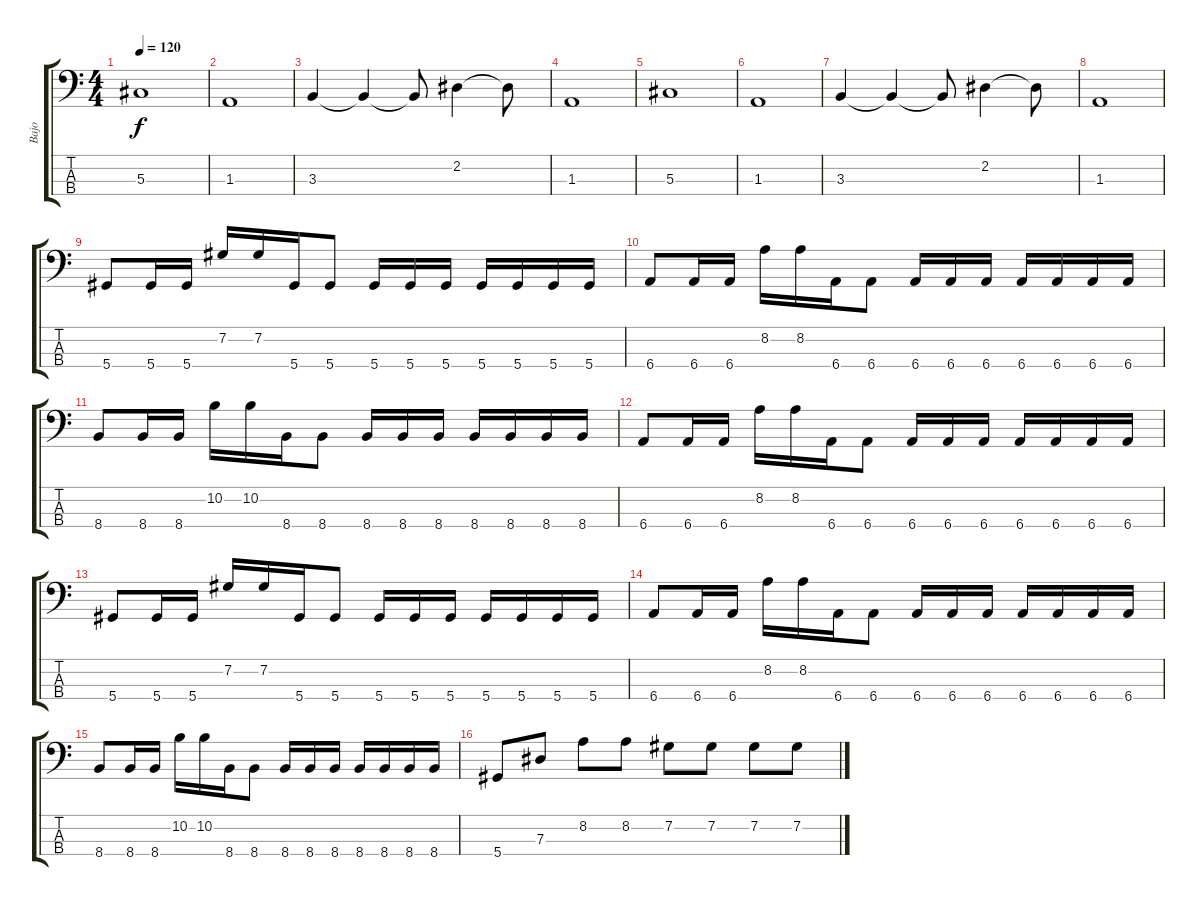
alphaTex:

\track ("Bajo" "Bajo") {instrument electricbassfinger}
\staff {score tabs}
\tuning (Gb2 Db2 Ab1 Eb1) {hide}
\ts (4 4)
\tempo 120
\clef f4
\ks c
5.3.1{dy f} |
1.3.1 |
3.3.4 3.3{t}.4 3.3{t}.8 2.2.4 2.2{t}.8 |
1.3.1 |
5.3.1 |
1.3.1 |
3.3.4 3.3{t}.4 3.3{t}.8 2.2.4 2.2{t}.8 |
1.3.1 |
5.4.8 5.4.16 5.4.16 7.2.16 7.2.16 5.4.16 5.4.8 5.4.16 5.4.16 5.4.16 5.4.16 5.4.16 5.4.16 5.4.16 |
6.4.8 6.4.16 6.4.16 8.2.16 8.2.16 6.4.16 6.4.8 6.4.16 6.4.16 6.4.16 6.4.16 6.4.16 6.4.16 6.4.16 |
8.4.8 8.4.16 8.4.16 10.2.16 10.2.16 8.4.16 8.4.8 8.4.16 8.4.16 8.4.16 8.4.16 8.4.16 8.4.16 8.4.16 |
6.4.8 6.4.16 6.4.16 8.2.16 8.2.16 6.4.16 6.4.8 6.4.16 6.4.16 6.4.16 6.4.16 6.4.16 6.4.16 6.4.16 |
5.4.8 5.4.16 5.4.16 7.2.16 7.2.16 5.4.16 5.4.8 5.4.16 5.4.16 5.4.16 5.4.16 5.4.16 5.4.16 5.4.16 |
6.4.8 6.4.16 6.4.16 8.2.16 8.2.16 6.4.16 6.4.8 6.4.16 6.4.16 6.4.16 6.4.16 6.4.16 6.4.16 6.4.16 |
8.4.8 8.4.16 8.4.16 10.2.16 10.2.16 8.4.16 8.4.8 8.4.16 8.4.16 8.4.16 8.4.16 8.4.16 8.4.16 8.4.16 |
5.4.8 7.3.8 8.2.8 8.2.8 7.2.8 7.2.8 7.2.8 7.2.8
